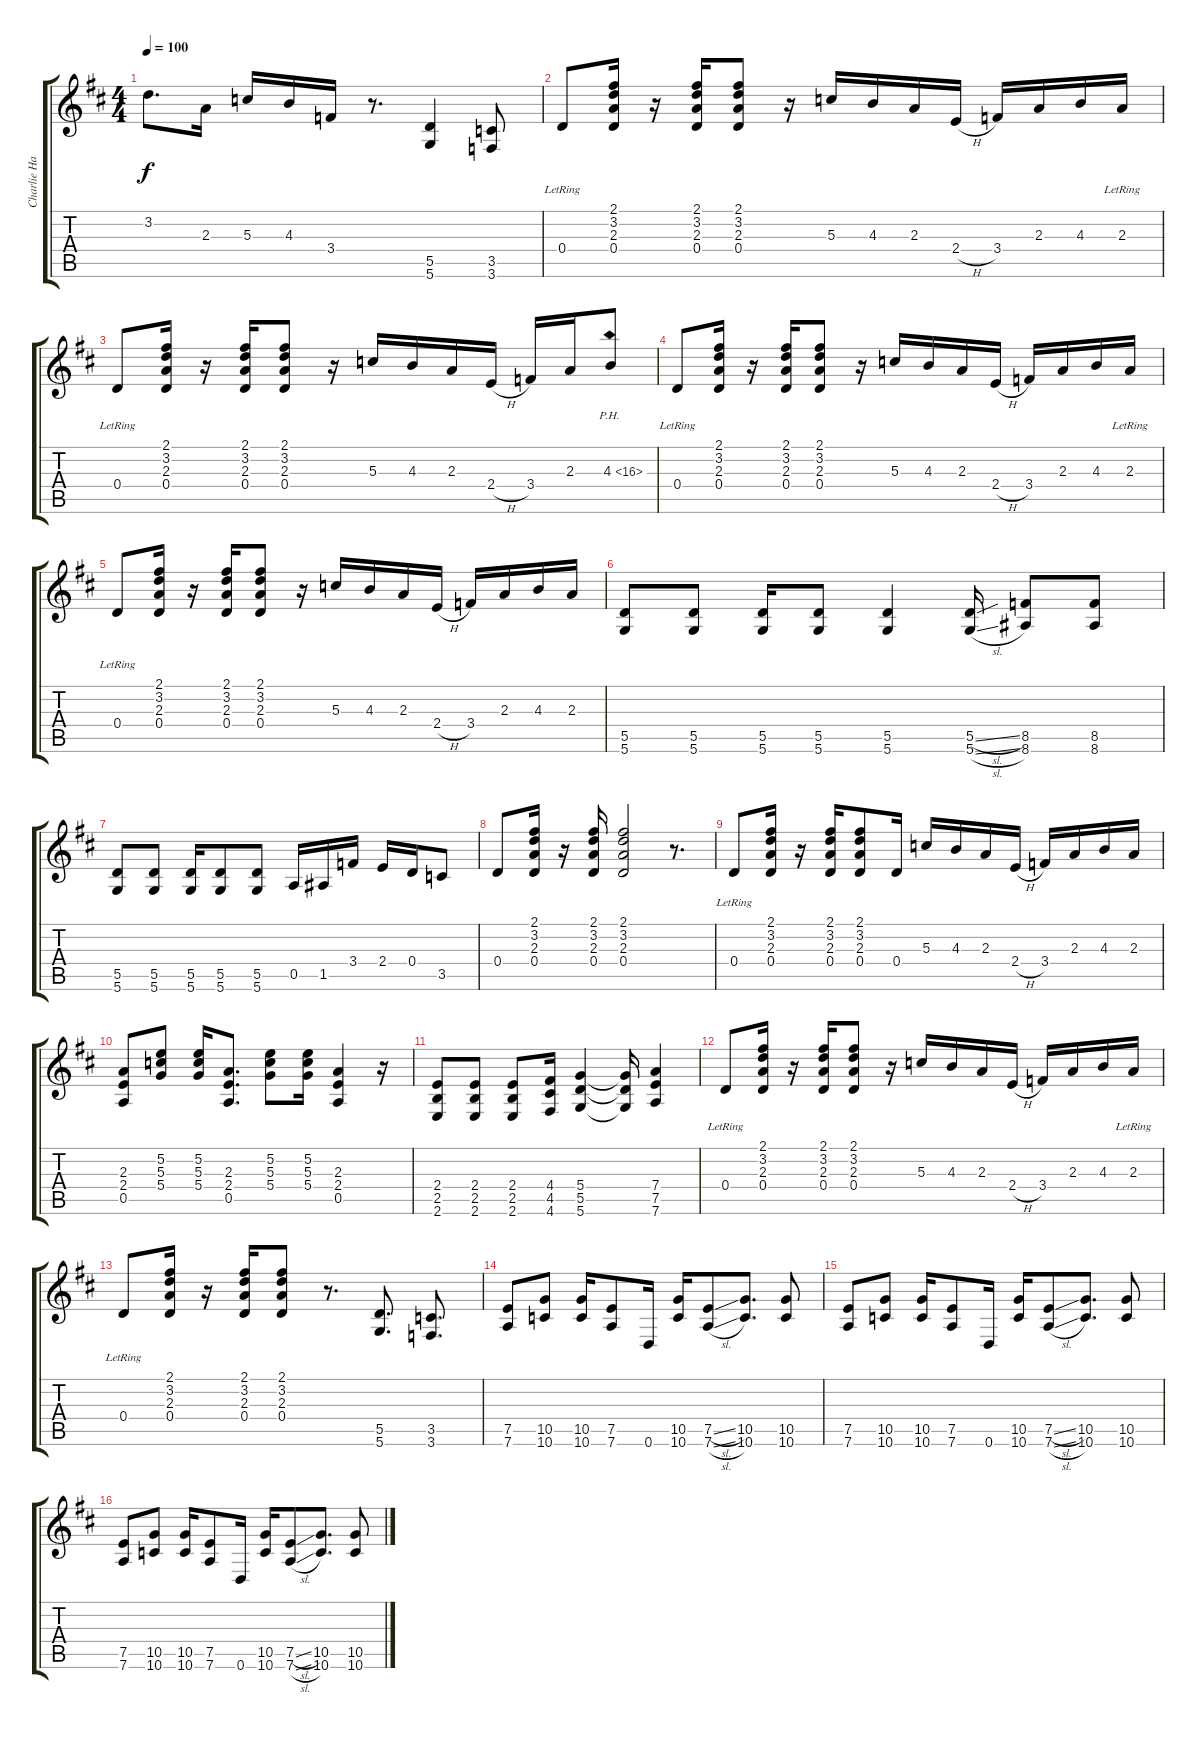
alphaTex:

\track ("Charlie Hargrett Guitar" "Charlie Ha") {instrument overdrivenguitar}
\staff {score tabs}
\tuning (E4 B3 G3 D3 A2 D2) {hide}
\ts (4 4)
\tempo 100
\clef g2
\ks d
3.2.8{d dy f} 2.3.16 5.3.16 4.3.16 3.4.16 r.8{d} (5.5 5.6).4 (3.5 3.6).8 |
0.4{lr}.8 (2.1 3.2 2.3 0.4).16 r.16 (2.1 3.2 2.3 0.4).16 (2.1 3.2 2.3 0.4).8 r.16 5.3.16 4.3.16 2.3.16 2.4{h}.16 3.4.16 2.3.16 4.3.16 2.3{lr}.16 |
0.4{lr}.8 (2.1 3.2 2.3 0.4).16 r.16 (2.1 3.2 2.3 0.4).16 (2.1 3.2 2.3 0.4).8 r.16 5.3.16 4.3.16 2.3.16 2.4{h}.16 3.4.16 2.3.16 4.3{ph 12}.8 |
0.4{lr}.8 (2.1 3.2 2.3 0.4).16 r.16 (2.1 3.2 2.3 0.4).16 (2.1 3.2 2.3 0.4).8 r.16 5.3.16 4.3.16 2.3.16 2.4{h}.16 3.4.16 2.3.16 4.3.16 2.3{lr}.16 |
0.4{lr}.8 (2.1 3.2 2.3 0.4).16 r.16 (2.1 3.2 2.3 0.4).16 (2.1 3.2 2.3 0.4).8 r.16 5.3.16 4.3.16 2.3.16 2.4{h}.16 3.4.16 2.3.16 4.3.16 2.3.16 |
(5.5 5.6).8 (5.5 5.6).8 (5.5 5.6).16 (5.5 5.6).8 (5.5 5.6).4 (5.5{sl} 5.6{sl}).16 (8.5 8.6).8 (8.5 8.6).8 |
(5.5 5.6).8 (5.5 5.6).8 (5.5 5.6).16 (5.5 5.6).8 (5.5 5.6).8 0.5.16 1.5.16 3.4.16 2.4.16 0.4.16 3.5.8 |
0.4.8 (2.1 3.2 2.3 0.4).16 r.16 (2.1 3.2 2.3 0.4).16 (2.1 3.2 2.3 0.4).2 r.8{d} |
0.4{lr}.8 (2.1 3.2 2.3 0.4).16 r.16 (2.1 3.2 2.3 0.4).16 (2.1 3.2 2.3 0.4).8 0.4.16 5.3.16 4.3.16 2.3.16 2.4{h}.16 3.4.16 2.3.16 4.3.16 2.3.16 |
(2.3 2.4 0.5).8 (5.2 5.3 5.4).8 (5.2 5.3 5.4).16 (2.3 2.4 0.5).8{d} (5.2 5.3 5.4).8 (5.2 5.3 5.4).16 (2.3 2.4 0.5).4 r.16 |
(2.4 2.5 2.6).8 (2.4 2.5 2.6).8 (2.4 2.5 2.6).8 (4.4 4.5 4.6).16 (5.4 5.5 5.6).4 (5.4{t} 5.5{t} 5.6{t}).16 (7.4 7.5 7.6).4 |
0.4{lr}.8 (2.1 3.2 2.3 0.4).16 r.16 (2.1 3.2 2.3 0.4).16 (2.1 3.2 2.3 0.4).8 r.16 5.3.16 4.3.16 2.3.16 2.4{h}.16 3.4.16 2.3.16 4.3.16 2.3{lr}.16 |
0.4{lr}.8 (2.1 3.2 2.3 0.4).16 r.16 (2.1 3.2 2.3 0.4).16 (2.1 3.2 2.3 0.4).8 r.8{d} (5.5 5.6).8{d} (3.5 3.6).8{d} |
(7.5 7.6).8{volume 9 instrument overdrivenguitar} (10.5 10.6).8 (10.5 10.6).16 (7.5 7.6).8 0.6.16 (10.5 10.6).16 (7.5{sl} 7.6{sl}).8 (10.5 10.6).8{d} (10.5 10.6).8 |
(7.5 7.6).8 (10.5 10.6).8 (10.5 10.6).16 (7.5 7.6).8 0.6.16 (10.5 10.6).16 (7.5{sl} 7.6{sl}).8 (10.5 10.6).8{d} (10.5 10.6).8 |
(7.5 7.6).8 (10.5 10.6).8 (10.5 10.6).16 (7.5 7.6).8 0.6.16 (10.5 10.6).16 (7.5{sl} 7.6{sl}).8 (10.5 10.6).8{d} (10.5 10.6).8
